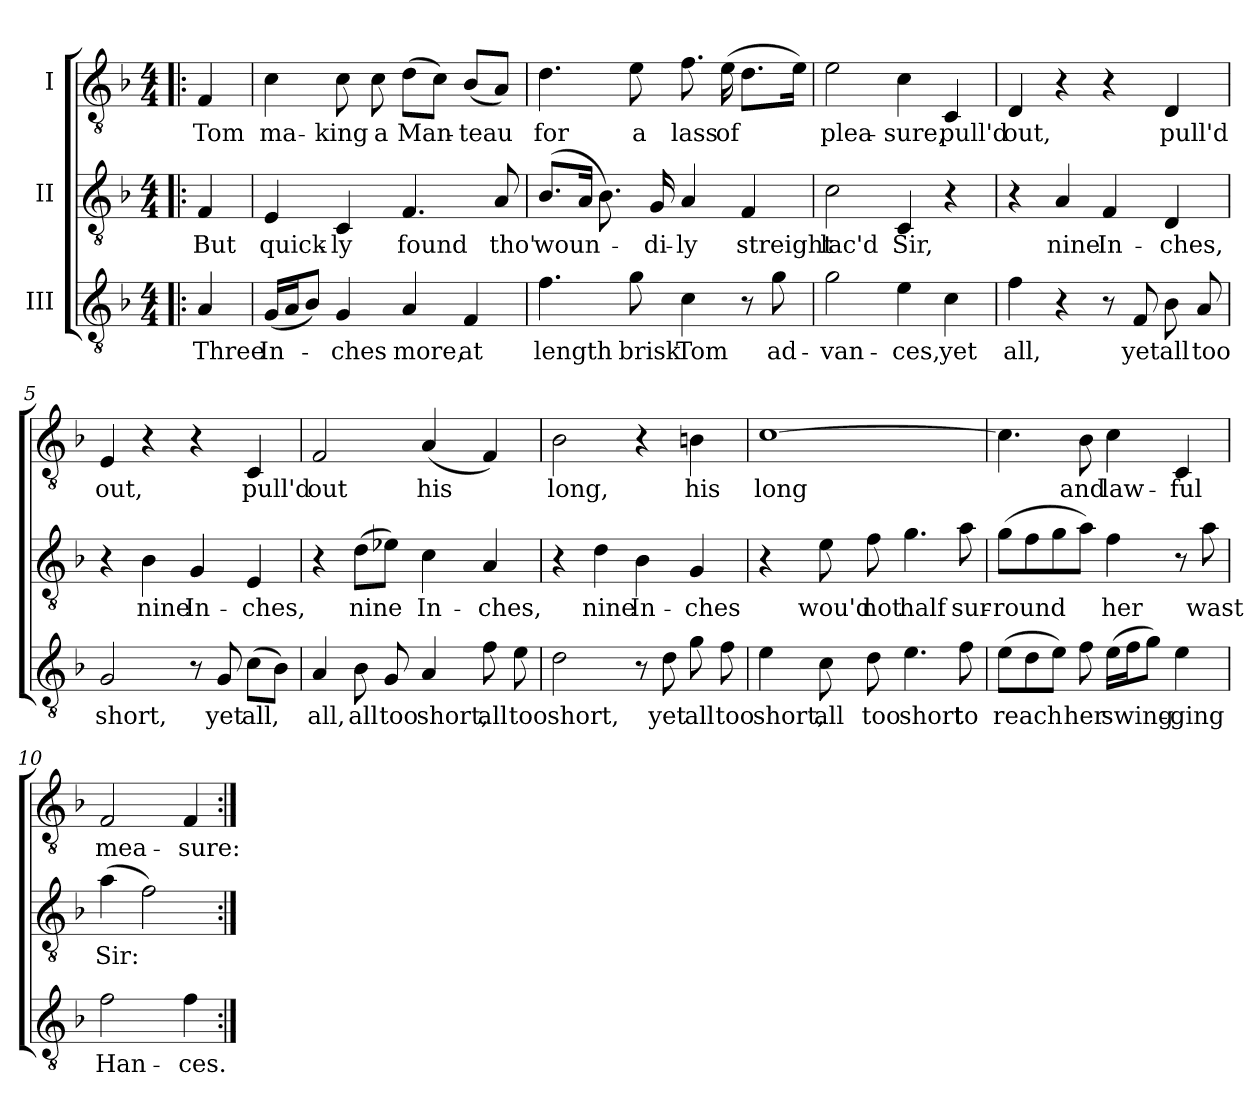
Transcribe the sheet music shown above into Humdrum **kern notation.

**kern	**text	**kern	**text	**kern	**text
*part3	*part3	*part2	*part2	*part1	*part1
*staff3	*staff3	*staff2	*staff2	*staff1	*staff1
*I"III	*	*I"II	*	*I"I	*
*clefGv2	*	*clefGv2	*	*clefGv2	*
*k[b-]	*	*k[b-]	*	*k[b-]	*
*M4/4	*	*M4/4	*	*M4/4	*
=!|:	=!|:	=!|:	=!|:	=!|:	=!|:
4A/	Three	4F/	But	4F/	Tom
=1	=1	=1	=1	=1	=1
(16G/LL	In-	4E/	quick-	4c\	ma-
16A/J	.	.	.	.	.
8B-/J)	.	.	.	.	.
4G/	-ches	4C/	-ly	8c\	-king
.	.	.	.	8c\	a
4A/	more,	4.F/	found	(8d\L	Man-
.	.	.	.	8c\J)	.
4F/	at	.	.	(8B-/L	-teau
.	.	8A/	tho'	8A/J)	.
=2	=2	=2	=2	=2	=2
4.f\	length	(8.B-/L	woun-	4.d\	for
.	.	16A/Jk	.	.	.
.	.	8.B-\)	.	.	.
8g\	brisk	.	.	8e\	a
.	.	16G/	-di-	.	.
4c\	Tom	4A/	-ly	8.f\	lass
.	.	.	.	(16e\	of
8r	.	4F/	streight	8.d\L	.
8g\	ad-	.	.	.	.
.	.	.	.	16e\Jk)	.
=3	=3	=3	=3	=3	=3
2g\	-van-	2c\	lac'd	2e\	plea-
4e\	-ces,	4C/	Sir,	4c\	-sure,
4c\	yet	4r	.	4C/	pull'd
!!LO:LB:g=z
=4	=4	=4	=4	=4	=4
4f\	all,	4r	.	4D/	out,
4r	.	4A/	nine	4r	.
8r	.	4F/	In-	4r	.
8F/	yet	.	.	.	.
8B-\	all	4D/	-ches,	4D/	pull'd
8A/	too	.	.	.	.
=5	=5	=5	=5	=5	=5
2G/	short,	4r	.	4E/	out,
.	.	4B-\	nine	4r	.
8r	.	4G/	In-	4r	.
8G/	yet	.	.	.	.
(8c\L	all,	4E/	-ches,	4C/	pull'd
8B-\J)	.	.	.	.	.
=6	=6	=6	=6	=6	=6
4A/	all,	4r	.	2F/	out
8B-\	all	(8d\L	nine	.	.
8G/	too	8e-X\J)	.	.	.
4A/	short,	4c\	In-	(4A/	his
8f\	all	4A/	-ches,	4F/)	.
8e\	too	.	.	.	.
=7	=7	=7	=7	=7	=7
2d\	short,	4r	.	2B-\	long,
.	.	4d\	nine	.	.
8r	.	4B-\	In-	4r	.
8d\	yet	.	.	.	.
8g\	all	4G/	-ches	4Bn\	his
8f\	too	.	.	.	.
!!LO:LB:g=z
=8	=8	=8	=8	=8	=8
4e\	short,	4r	.	[1c	long
8c\	all	8e\	wou'd	.	.
8d\	too	8f\	not	.	.
4.e\	short	4.g\	half	.	.
8f\	to	8a\	sur-	.	.
=9	=9	=9	=9	=9	=9
(8e\L	reach	(8g\L	-round	4.c\]	.
8d\	.	8f\	.	.	.
8e\J)	.	8g\	.	.	.
8f\	her	8a\J)	.	8B-\	and
(16e\LL	swing-	4f\	her	4c\	law-
16f\J	.	.	.	.	.
8g\J)	.	.	.	.	.
4e\	-ging	8r	.	4C/	-ful
.	.	8a\	wast	.	.
=10	=10	=10	=10	=10	=10
2f\	Han-	(4a\	Sir:	2F/	mea-
.	.	2f\)	.	.	.
4f\	-ces.	.	.	4F/	-sure:
=:|!	=:|!	=:|!	=:|!	=:|!	=:|!
*-	*-	*-	*-	*-	*-
